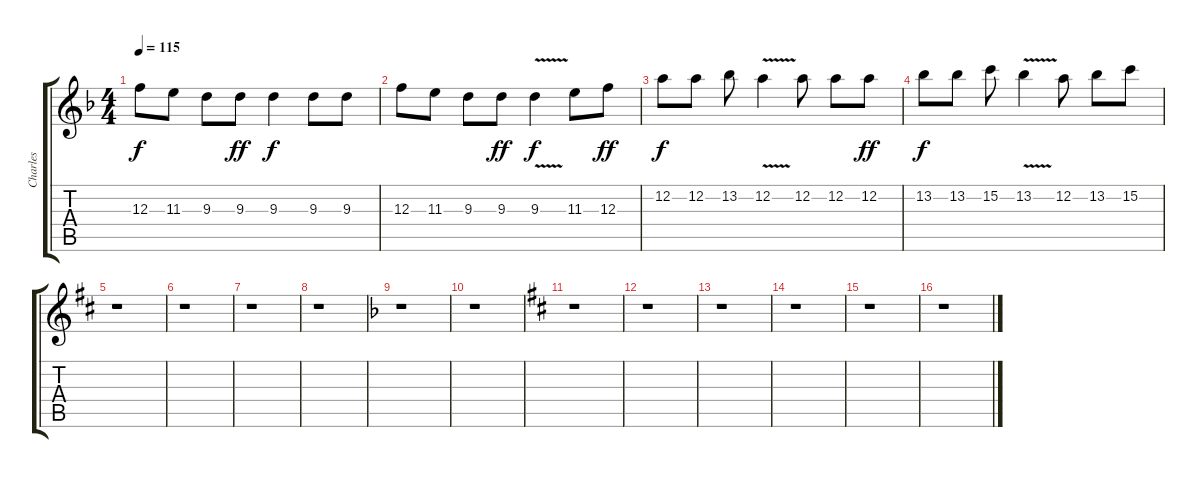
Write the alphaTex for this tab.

\track ("Charles" "Charles") {instrument distortionguitar}
\staff {score tabs}
\tuning (D4 A3 F3 C3 G2 D2) {hide}
\ts (4 4)
\tempo 115
\clef g2
\ks dminor
12.3.8{dy f} 11.3.8 9.3.8 9.3.8{dy ff} 9.3.4{dy f} 9.3.8 9.3.8 |
12.3.8 11.3.8 9.3.8 9.3.8{dy ff} 9.3{v}.4{dy f} 11.3.8 12.3.8{dy ff} |
12.2.8{dy f} 12.2.8 13.2.8 12.2{v}.4 12.2.8 12.2.8 12.2.8{dy ff} |
13.2.8{dy f} 13.2.8 15.2.8 13.2{v}.4 12.2.8 13.2.8 15.2.8 |
\ks bminor
r.1 |
r.1 |
r.1 |
r.1 |
\ks dminor
r.1 |
r.1 |
\ks bminor
r.1 |
r.1 |
r.1 |
r.1 |
r.1 |
r.1
